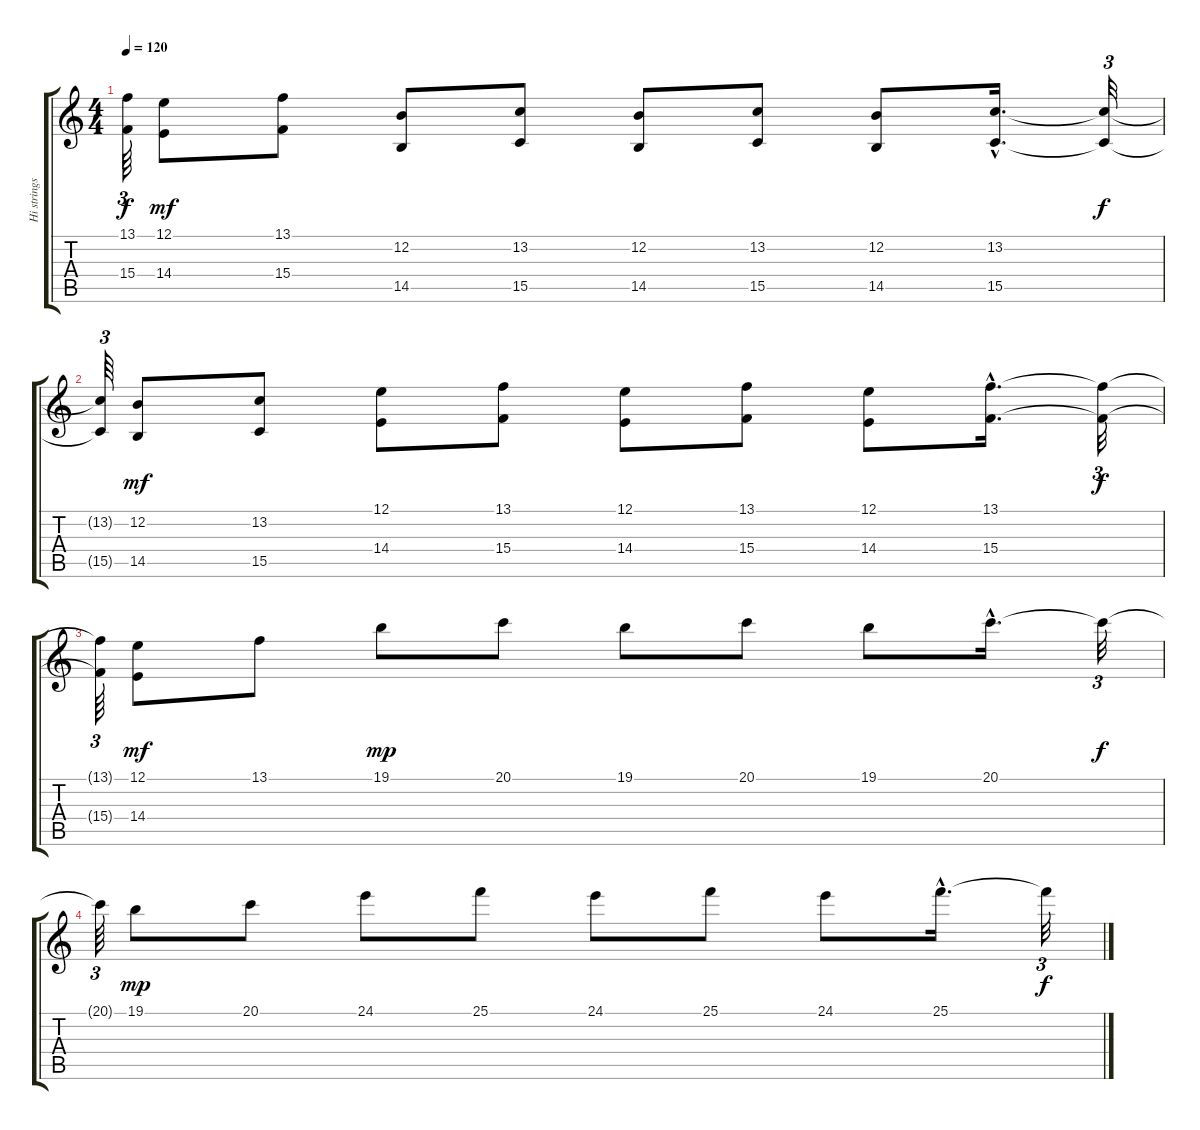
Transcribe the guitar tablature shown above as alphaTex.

\track ("Hi strings" "Hi strings") {instrument stringensemble1}
\staff {score tabs}
\tuning (E4 B3 G3 D3 A2 E2) {hide}
\ts (4 4)
\tempo 120
\clef g2
\ks c
(13.1{t} 15.4{t}).64{tu (3 2) dy f} (12.1 14.4).8{dy mf} (13.1 15.4).8 (12.2 14.5).8 (13.2 15.5).8 (12.2 14.5).8 (13.2 15.5).8 (12.2 14.5).8 (13.2{hac} 15.5{hac}).16{d} (13.2{t} 15.5{t}).32{tu (3 2) dy f} |
(13.2{t} 15.5{t}).64{tu (3 2)} (12.2 14.5).8{dy mf} (13.2 15.5).8 (12.1 14.4).8 (13.1 15.4).8 (12.1 14.4).8 (13.1 15.4).8 (12.1 14.4).8 (13.1{hac} 15.4{hac}).16{d} (13.1{t} 15.4{t}).32{tu (3 2) dy f} |
(13.1{t} 15.4{t}).64{tu (3 2)} (12.1 14.4).8{dy mf} 13.1.8 19.1.8{dy mp} 20.1.8 19.1.8 20.1.8 19.1.8 20.1{hac}.16{d} 20.1{t}.32{tu (3 2) dy f} |
20.1{t}.64{tu (3 2)} 19.1.8{dy mp} 20.1.8 24.1.8 25.1.8 24.1.8 25.1.8 24.1.8 25.1{hac}.16{d} 25.1{t}.32{tu (3 2) dy f}
